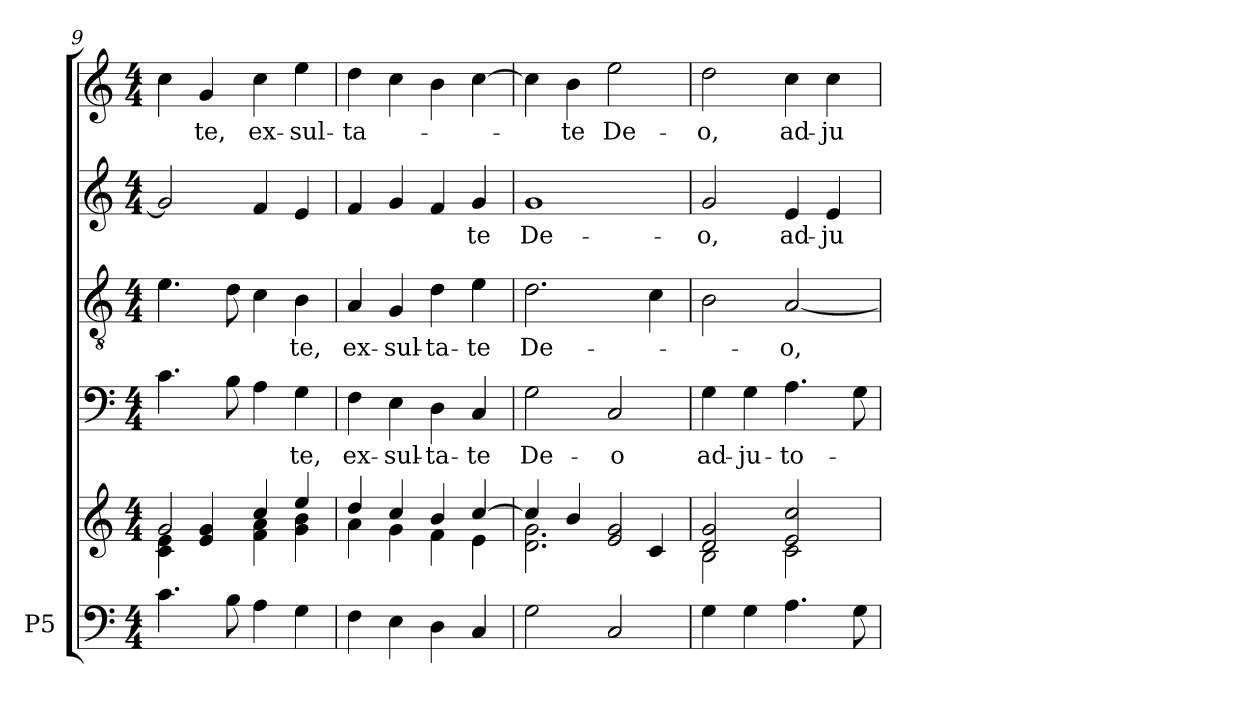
**kern	**kern	**kern	**text	**kern	**text	**kern	**text	**kern	**text
*part5	*part5	*part4	*part4	*part3	*part3	*part2	*part2	*part1	*part1
*staff6	*staff5	*staff4	*staff4	*staff3	*staff3	*staff2	*staff2	*staff1	*staff1
*I"P5	*	*	*	*	*	*	*	*	*
*clefF4	*clefG2	*clefF4	*	*clefGv2	*	*clefG2	*	*clefG2	*
*k[]	*k[]	*k[]	*	*k[]	*	*k[]	*	*k[]	*
*C:	*C:	*C:	*	*C:	*	*C:	*	*C:	*
*M4/4	*M4/4	*M4/4	*	*M4/4	*	*M4/4	*	*M4/4	*
=9	=9	=9	=9	=9	=9	=9	=9	=9	=9
*	*^	*	*	*	*	*	*	*	*
4.ci\	2gi/	4ci\ 4ei	4.ci\	.	4.ei\	.	2gi/]	.	4cci\	.
!	!	!	!	!	!	!	!	!	!	!LO:LY:b:color=#000000
.	.	4ei/ 4gi	.	.	.	.	.	.	4gi/	-te,
8Bi\	.	.	8Bi\	.	8di\	.	.	.	.	.
!	!	!	!	!	!	!	!	!	!	!LO:LY:b:color=#000000
4Ai\	4cci/	4fi\ 4ai	4Ai\	.	4ci\	.	4fi/	.	4cci\	ex-
!	!	!	!	!LO:LY:b:color=#000000	!	!	!	!	!	!
!	!	!	!	!	!	!LO:LY:b:color=#000000	!	!	!	!
!	!	!	!	!	!	!	!	!	!	!LO:LY:b:color=#000000
4Gi\	4eei/	4gi\ 4bi	4Gi\	-te,	4Bi\	-te,	4ei/	.	4eei\	-sul-
=10	=10	=10	=10	=10	=10	=10	=10	=10	=10	=10
!	!	!	!	!LO:LY:b:color=#000000	!	!	!	!	!	!
!	!	!	!	!	!	!LO:LY:b:color=#000000	!	!	!	!
!	!	!	!	!	!	!	!	!	!	!LO:LY:b:color=#000000
4Fi\	4ddi/	4ai\	4Fi\	ex-	4Ai/	ex-	4fi/	.	4ddi\	-ta-
!	!	!	!	!LO:LY:b:color=#000000	!	!	!	!	!	!
!	!	!	!	!	!	!LO:LY:b:color=#000000	!	!	!	!
4Ei\	4cci/	4gi\	4Ei\	-sul-	4Gi/	-sul-	4gi/	.	4cci\	.
!	!	!	!	!LO:LY:b:color=#000000	!	!	!	!	!	!
!	!	!	!	!	!	!LO:LY:b:color=#000000	!	!	!	!
4Di\	4bi/	4fi\	4Di\	-ta-	4di\	-ta-	4fi/	.	4bi\	.
!	!	!	!	!LO:LY:b:color=#000000	!	!	!	!	!	!
!	!	!	!	!	!	!LO:LY:b:color=#000000	!	!	!	!
!	!	!	!	!	!	!	!	!LO:LY:b:color=#000000	!	!
4Ci/	[4cci/	4ei\	4Ci/	-te	4ei\	-te	4gi/	-te	[4cci\	.
=11	=11	=11	=11	=11	=11	=11	=11	=11	=11	=11
!	!	!	!	!LO:LY:b:color=#000000	!	!	!	!	!	!
!	!	!	!	!	!	!LO:LY:b:color=#000000	!	!	!	!
!	!	!	!	!	!	!	!	!LO:LY:b:color=#000000	!	!
2Gi\	4cci/]	2.di\ 2.gi	2Gi\	De-	2.di\	De-	1gi	De-	4cci\]	.
!	!	!	!	!	!	!	!	!	!	!LO:LY:b:color=#000000
.	4bi/	.	.	.	.	.	.	.	4bi\	-te
!	!	!	!	!LO:LY:b:color=#000000	!	!	!	!	!	!
!	!	!	!	!	!	!	!	!	!	!LO:LY:b:color=#000000
2Ci/	2ei/ 2gi	.	2Ci/	-o	.	.	.	.	2eei\	De-
.	.	4ci/	.	.	4ci\	.	.	.	.	.
=12	=12	=12	=12	=12	=12	=12	=12	=12	=12	=12
!	!	!	!	!LO:LY:b:color=#000000	!	!	!	!	!	!
!	!	!	!	!	!	!	!	!LO:LY:b:color=#000000	!	!
!	!	!	!	!	!	!	!	!	!	!LO:LY:b:color=#000000
4Gi\	2di/ 2gi	2Bi\	4Gi\	ad-	2Bi\	.	2gi/	-o,	2ddi\	-o,
!	!	!	!	!LO:LY:b:color=#000000	!	!	!	!	!	!
4Gi\	.	.	4Gi\	-ju-	.	.	.	.	.	.
!	!	!	!	!LO:LY:b:color=#000000	!	!	!	!	!	!
!	!	!	!	!	!	!LO:LY:b:color=#000000	!	!	!	!
!	!	!	!	!	!	!	!	!LO:LY:b:color=#000000	!	!
!	!	!	!	!	!	!	!	!	!	!LO:LY:b:color=#000000
4.Ai\	2ei/ 2cci	2ci\	4.Ai\	-to-	[2Ai/	-o,	4ei/	ad-	4cci\	ad-
!	!	!	!	!	!	!	!	!LO:LY:b:color=#000000	!	!
!	!	!	!	!	!	!	!	!	!	!LO:LY:b:color=#000000
.	.	.	.	.	.	.	4ei/	-ju-	4cci\	-ju-
8Gi\	.	.	8Gi\	.	.	.	.	.	.	.
*	*v	*v	*	*	*	*	*	*	*	*
=	=	=	=	=	=	=	=	=	=
*-	*-	*-	*-	*-	*-	*-	*-	*-	*-
